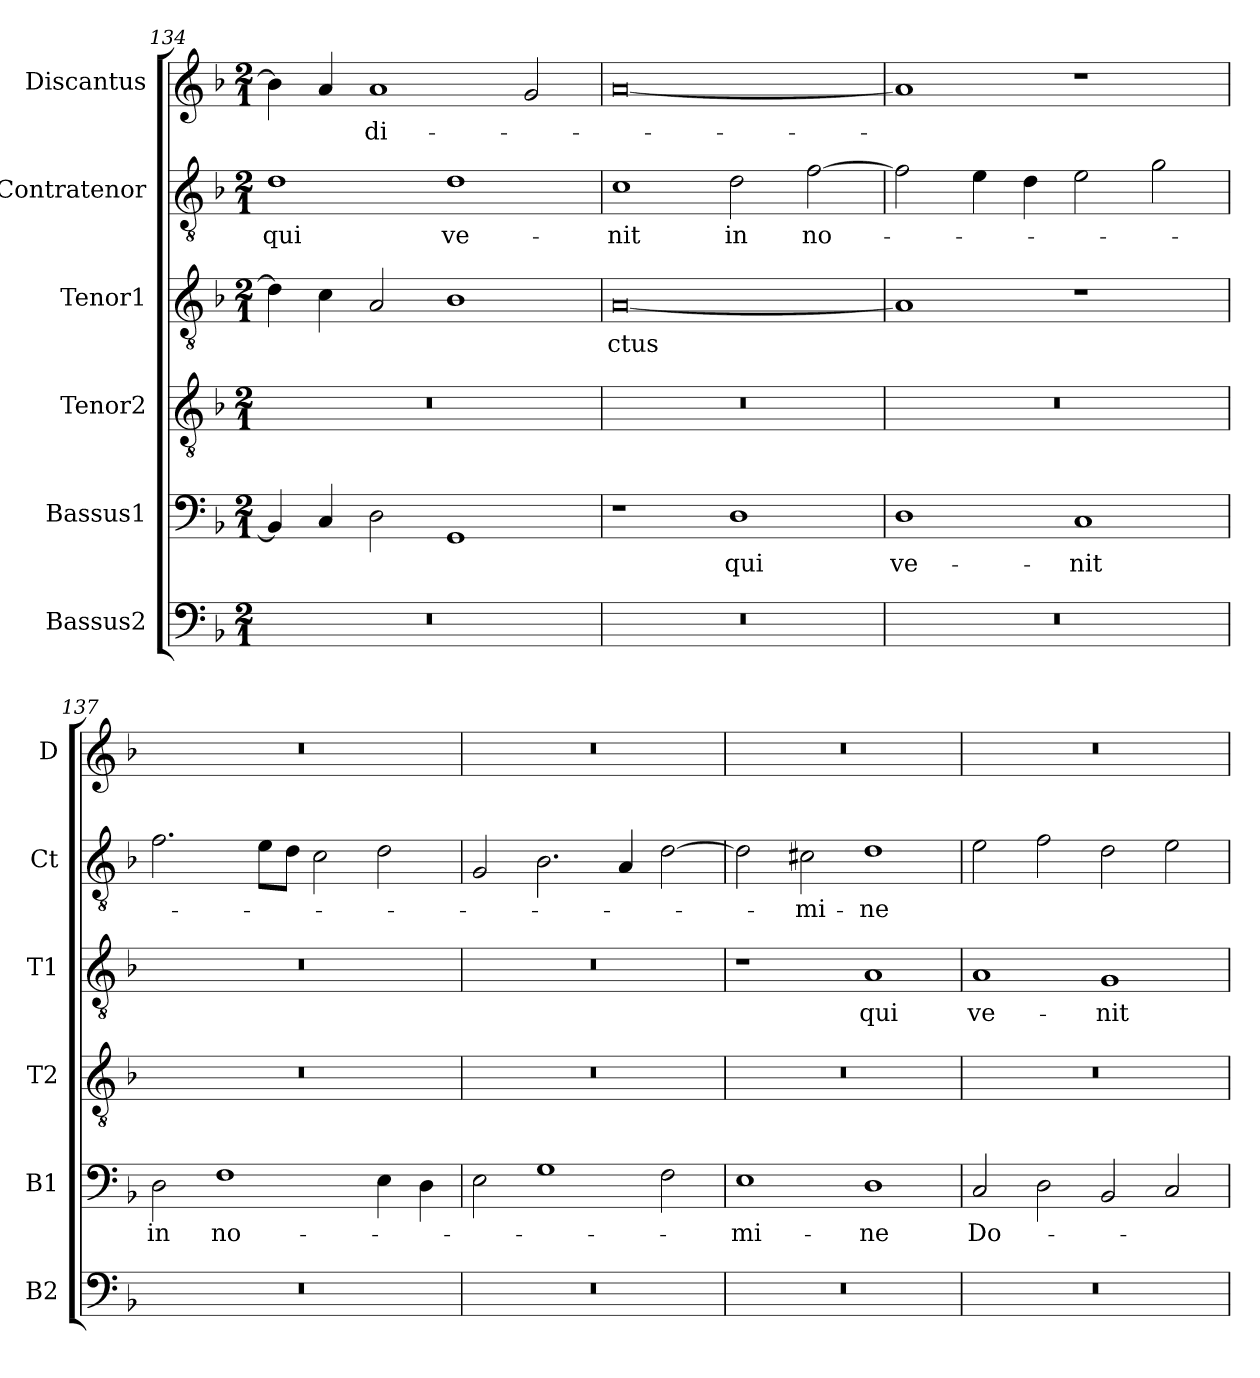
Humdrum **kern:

**kern	**kern	**text	**kern	**kern	**text	**kern	**text	**kern	**text
*part6	*part5	*part5	*part4	*part3	*part3	*part2	*part2	*part1	*part1
*staff6	*staff5	*staff5	*staff4	*staff3	*staff3	*staff2	*staff2	*staff1	*staff1
*I"Bassus2	*I"Bassus1	*	*I"Tenor2	*I"Tenor1	*	*I"Contratenor	*	*I"Discantus	*
*I'B2	*I'B1	*	*I'T2	*I'T1	*	*I'Ct	*	*I'D	*
*clefF4	*clefF4	*	*clefGv2	*clefGv2	*	*clefGv2	*	*clefG2	*
*k[b-]	*k[b-]	*	*k[b-]	*k[b-]	*	*k[b-]	*	*k[b-]	*
*M2/1	*M2/1	*	*M2/1	*M2/1	*	*M2/1	*	*M2/1	*
=134	=134	=134	=134	=134	=134	=134	=134	=134	=134
0r	4BB-/]	.	0r	4d\]	.	1d	qui	4b-\]	.
.	4C/	.	.	4c\	.	.	.	4a/	.
.	2D\	.	.	2A/	.	.	.	1a	-di-
.	1GG	.	.	1B-	.	1d	ve-	.	.
.	.	.	.	.	.	.	.	2g/	.
=135	=135	=135	=135	=135	=135	=135	=135	=135	=135
0r	1r	.	0r	[0A	-ctus	1c	-nit	[0a	.
.	1D	-qui	.	.	.	2d\	in	.	.
.	.	.	.	.	.	[2f\	no-	.	.
=136	=136	=136	=136	=136	=136	=136	=136	=136	=136
0r	1D	ve-	0r	1A]	.	2f\]	.	1a]	.
.	.	.	.	.	.	4e\	.	.	.
.	.	.	.	.	.	4d\	.	.	.
.	1C	-nit	.	1r	.	2e\	.	1r	.
.	.	.	.	.	.	2g\	.	.	.
=137	=137	=137	=137	=137	=137	=137	=137	=137	=137
0r	2D\	in	0r	0r	.	2.f\	.	0r	.
.	1F	no-	.	.	.	.	.	.	.
.	.	.	.	.	.	8e\L	.	.	.
.	.	.	.	.	.	8d\J	.	.	.
.	.	.	.	.	.	2c\	.	.	.
.	4E\	.	.	.	.	2d\	.	.	.
.	4D\	.	.	.	.	.	.	.	.
=138	=138	=138	=138	=138	=138	=138	=138	=138	=138
0r	2E\	.	0r	0r	.	2G/	.	0r	.
.	1G	.	.	.	.	2.B-\	.	.	.
.	.	.	.	.	.	4A/	.	.	.
.	2F\	.	.	.	.	[2d\	.	.	.
=139	=139	=139	=139	=139	=139	=139	=139	=139	=139
0r	1E	-mi-	0r	1r	.	2d\]	.	0r	.
.	.	.	.	.	.	2c#X\	-mi-	.	.
.	1D	-ne	.	1A	qui	1d	-ne	.	.
=140	=140	=140	=140	=140	=140	=140	=140	=140	=140
0r	2C/	Do-	0r	1A	ve-	2e\	.	0r	.
.	2D\	.	.	.	.	2f\	.	.	.
.	2BB-/	.	.	1G	-nit	2d\	.	.	.
.	2C/	.	.	.	.	2e\	.	.	.
=	=	=	=	=	=	=	=	=	=
*-	*-	*-	*-	*-	*-	*-	*-	*-	*-
